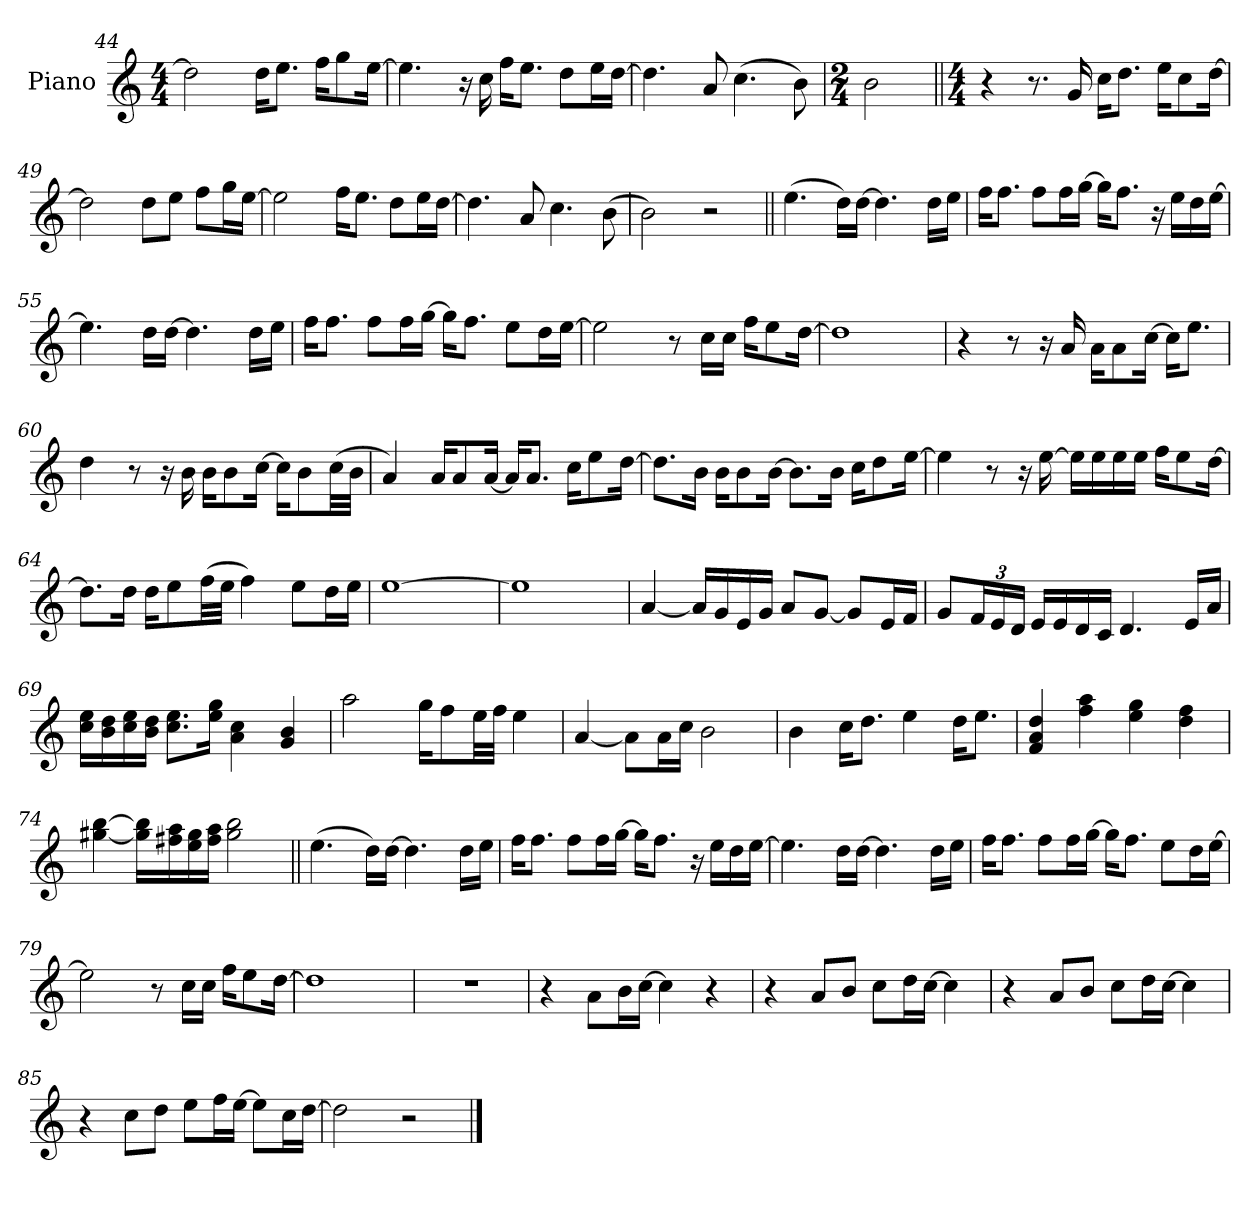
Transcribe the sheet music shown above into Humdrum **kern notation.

**kern
*part1
*staff1
*I"Piano
*I'Pno.
*clefG2
*k[]
*M4/4
=44
2dd]
16ddKL
8.eeJ
16ffKL
8gg
[16eeJk
=45
4.ee]
16r
16cc
16ffKL
8.eeJ
8ddL
16eeL
[16ddJJ
=46
4.dd]
8a
(>4.cc
8b)
=47
*M2/4
2b
=48||
*M4/4
4r
8.r
16g
16ccKL
8.ddJ
16eeKL
8cc
[16ddJk
=49
2dd]
8ddL
8eeJ
8ffL
16ggL
[16eeJJ
=50
2ee]
16ffKL
8.eeJ
8ddL
16eeL
[16ddJJ
=51
4.dd]
8a
4.cc
(>8b
=52
2b)
2r
=53||
(>4.ee
16ddLL)
[16ddJJ
4.dd]
16ddLL
16eeJJ
=54
16ffKL
8.ffJ
8ffL
16ffL
[16ggJJ
16ggKL]
8.ffJ
16r
16eeLL
16dd
[16eeJJ
=55
4.ee]
16ddLL
[16ddJJ
4.dd]
16ddLL
16eeJJ
=56
16ffKL
8.ffJ
8ffL
16ffL
[16ggJJ
16ggKL]
8.ffJ
8eeL
16ddL
[16eeJJ
=57
2ee]
8r
16ccLL
16ccJJ
16ffKL
8ee
[16ddJk
=58
1dd]
=59
4r
8r
16r
16a
16aKL
8a
[16ccJk
16ccKL]
8.eeJ
=60
4dd
8r
16r
16b
16bKL
8b
[16ccJk
16ccKL]
8b
(>32ccLL
32bJJJ
=61
4a)
16aKL
8a
[16aJk
16aKL]
8.aJ
16ccKL
8ee
[16ddJk
=62
8.ddL]
16bJk
16bKL
8b
[16bJk
8.bL]
16bJk
16ccKL
8dd
[16eeJk
=63
4ee]
8r
16r
[16ee
16eeLL]
16ee
16ee
16eeJJ
16ffKL
8ee
[16ddJk
=64
8.ddL]
16ddJk
16ddKL
8ee
(>32ffLL
32eeJJJ
4ff)
8eeL
16ddL
16eeJJ
=65
[1ee
=66
1ee]
=67
[4a!
16a!LL]
16g!
16e!
16g!JJ
8a!L
[8g!J
8g!L]
16e!L
16f!JJ
=68
8g!L
*Xbrackettup
24f!L
24e!
24d!JJ
16e!LL
16e!
16d!
16c!JJ
4.d!
16e!LL
16a!JJ
=69
16cc! 16ee!LL
16b! 16dd!
16cc! 16ee!
16b! 16dd!JJ
8.cc! 8.ee!L
16ee! 16gg!Jk
4a! 4cc!
4g! 4b!
=70
2aa!
16gg!KL
8ff!
32ee!LL
32ff!JJJ
4ee!
=71
[4a!
8a!L]
16a!L
16cc!JJ
2b!
=72
4b!
16cc!KL
8.dd!J
4ee!
16dd!KL
8.ee!J
=73
4f! 4a! 4dd!
4ff! 4aa!
4ee! 4gg!
4dd! 4ff!
=74
[4gg#X! [4bb!
16gg#!] 16bb!]LL
16ff#X! 16aa!
16ee! 16gg#!
16ff#! 16aa!JJ
2gg#! 2bb!
=75||
(>4.ee
16ddLL)
[16ddJJ
4.dd]
16ddLL
16eeJJ
=76
16ffKL
8.ffJ
8ffL
16ffL
[16ggJJ
16ggKL]
8.ffJ
16r
16eeLL
16dd
[16eeJJ
=77
4.ee]
16ddLL
[16ddJJ
4.dd]
16ddLL
16eeJJ
=78
16ffKL
8.ffJ
8ffL
16ffL
[16ggJJ
16ggKL]
8.ffJ
8eeL
16ddL
[16eeJJ
=79
2ee]
8r
16ccLL
16ccJJ
16ffKL
8ee
[16ddJk
=80
1dd]
=81
1r
=82
4r
8a!L
16b!L
[16cc!JJ
4cc!]
4r
=83
4r
8a!L
8b!J
8cc!L
16dd!L
[16cc!JJ
4cc!]
=84
4r
8a!L
8b!J
8cc!L
16dd!L
[16cc!JJ
4cc!]
=85
4r
8cc!L
8dd!J
8ee!L
16ff!L
[16ee!JJ
8ee!L]
16cc!L
[16dd!JJ
=86
2dd!]
2r
==
*-
